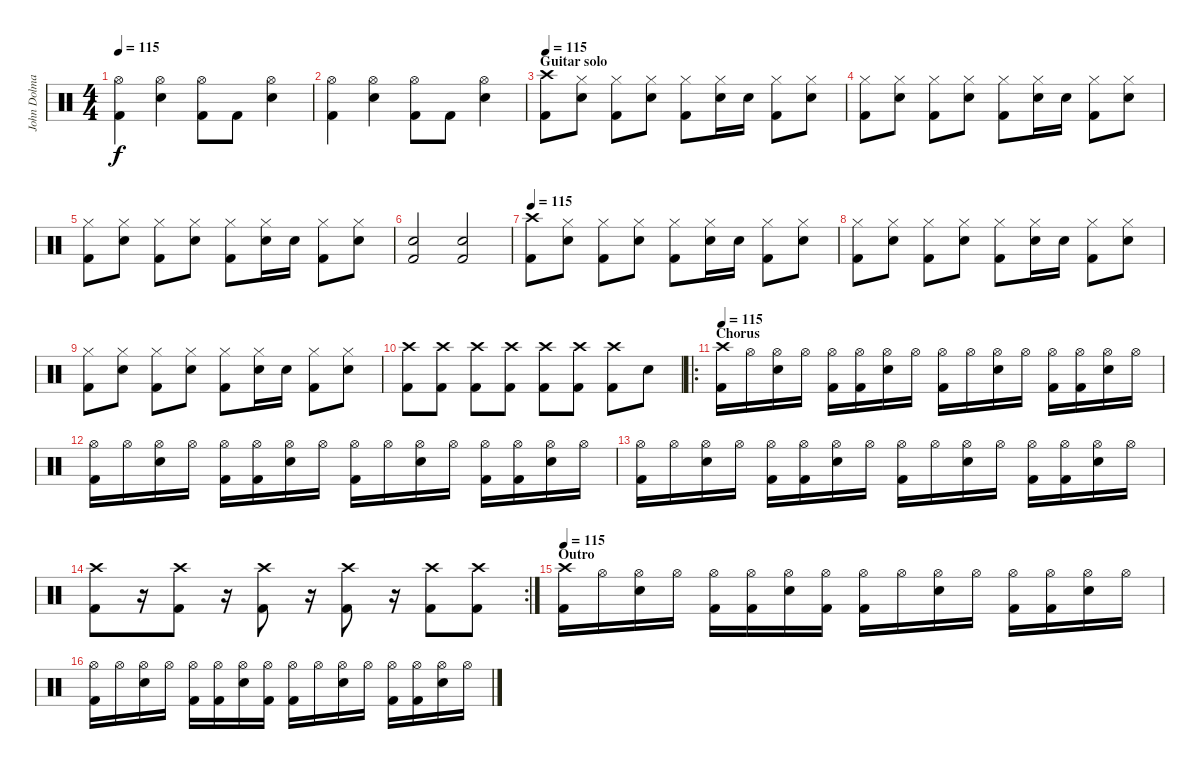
\track ("John Dolmayan" "John Dolma") {instrument percussion}
\staff {score}
\articulation defaults
\ts (4 4)
\tempo 115
\clef neutral
\ks c
("Hi-Hat (open)" "Kick (hit) 2").4{dy f} ("Hi-Hat (open)" "Electric Snare (hit)").4 ("Hi-Hat (open)" "Kick (hit) 2").8 "Kick (hit) 2".8 ("Hi-Hat (open)" "Electric Snare (hit)").4 |
("Hi-Hat (open)" "Kick (hit) 2").4 ("Hi-Hat (open)" "Electric Snare (hit)").4 ("Hi-Hat (open)" "Kick (hit) 2").8 "Kick (hit) 2".8 ("Hi-Hat (open)" "Electric Snare (hit)").4 |
\section ("" "Guitar solo")
\tempo 115
("Crash high (hit)" "Kick (hit) 2").8 ("Hi-Hat (closed)" "Electric Snare (hit)").8 ("Hi-Hat (closed)" "Kick (hit) 2").8 ("Hi-Hat (closed)" "Electric Snare (hit)").8 ("Hi-Hat (closed)" "Kick (hit) 2").8 ("Hi-Hat (closed)" "Electric Snare (hit)").16 "Electric Snare (hit)".16 ("Hi-Hat (closed)" "Kick (hit) 2").8 ("Hi-Hat (closed)" "Electric Snare (hit)").8 |
("Hi-Hat (closed)" "Kick (hit) 2").8 ("Hi-Hat (closed)" "Electric Snare (hit)").8 ("Hi-Hat (closed)" "Kick (hit) 2").8 ("Hi-Hat (closed)" "Electric Snare (hit)").8 ("Hi-Hat (closed)" "Kick (hit) 2").8 ("Hi-Hat (closed)" "Electric Snare (hit)").16 "Electric Snare (hit)".16 ("Hi-Hat (closed)" "Kick (hit) 2").8 ("Hi-Hat (closed)" "Electric Snare (hit)").8 |
("Hi-Hat (closed)" "Kick (hit) 2").8 ("Hi-Hat (closed)" "Electric Snare (hit)").8 ("Hi-Hat (closed)" "Kick (hit) 2").8 ("Hi-Hat (closed)" "Electric Snare (hit)").8 ("Hi-Hat (closed)" "Kick (hit) 2").8 ("Hi-Hat (closed)" "Electric Snare (hit)").16 "Electric Snare (hit)".16 ("Hi-Hat (closed)" "Kick (hit) 2").8 ("Hi-Hat (closed)" "Electric Snare (hit)").8 |
("Electric Snare (hit)" "Kick (hit) 2").2 ("Electric Snare (hit)" "Kick (hit) 2").2 |
\tempo 115
("Crash high (hit)" "Kick (hit) 2").8 ("Hi-Hat (closed)" "Electric Snare (hit)").8 ("Hi-Hat (closed)" "Kick (hit) 2").8 ("Hi-Hat (closed)" "Electric Snare (hit)").8 ("Hi-Hat (closed)" "Kick (hit) 2").8 ("Hi-Hat (closed)" "Electric Snare (hit)").16 "Electric Snare (hit)".16 ("Hi-Hat (closed)" "Kick (hit) 2").8 ("Hi-Hat (closed)" "Electric Snare (hit)").8 |
("Hi-Hat (closed)" "Kick (hit) 2").8 ("Hi-Hat (closed)" "Electric Snare (hit)").8 ("Hi-Hat (closed)" "Kick (hit) 2").8 ("Hi-Hat (closed)" "Electric Snare (hit)").8 ("Hi-Hat (closed)" "Kick (hit) 2").8 ("Hi-Hat (closed)" "Electric Snare (hit)").16 "Electric Snare (hit)".16 ("Hi-Hat (closed)" "Kick (hit) 2").8 ("Hi-Hat (closed)" "Electric Snare (hit)").8 |
("Hi-Hat (closed)" "Kick (hit) 2").8 ("Hi-Hat (closed)" "Electric Snare (hit)").8 ("Hi-Hat (closed)" "Kick (hit) 2").8 ("Hi-Hat (closed)" "Electric Snare (hit)").8 ("Hi-Hat (closed)" "Kick (hit) 2").8 ("Hi-Hat (closed)" "Electric Snare (hit)").16 "Electric Snare (hit)".16 ("Hi-Hat (closed)" "Kick (hit) 2").8 ("Hi-Hat (closed)" "Electric Snare (hit)").8 |
("Crash high (hit)" "Kick (hit) 2").8 ("Crash high (hit)" "Kick (hit) 2").8 ("Crash high (hit)" "Kick (hit) 2").8 ("Crash high (hit)" "Kick (hit) 2").8 ("Crash high (hit)" "Kick (hit) 2").8 ("Crash high (hit)" "Kick (hit) 2").8 ("Crash high (hit)" "Kick (hit) 2").8 "Electric Snare (hit)".8 |
\ro
\section ("" "Chorus")
\tempo 115
("Crash high (hit)" "Kick (hit) 2").16 "Hi-Hat (open)".16 ("Hi-Hat (open)" "Electric Snare (hit)").16 "Hi-Hat (open)".16 ("Hi-Hat (open)" "Kick (hit) 2").16 ("Hi-Hat (open)" "Kick (hit) 2").16 ("Hi-Hat (open)" "Electric Snare (hit)").16 "Hi-Hat (open)".16 ("Hi-Hat (open)" "Kick (hit) 2").16 "Hi-Hat (open)".16 ("Hi-Hat (open)" "Electric Snare (hit)").16 "Hi-Hat (open)".16 ("Hi-Hat (open)" "Kick (hit) 2").16 ("Hi-Hat (open)" "Kick (hit) 2").16 ("Hi-Hat (open)" "Electric Snare (hit)").16 "Hi-Hat (open)".16 |
("Hi-Hat (open)" "Kick (hit) 2").16 "Hi-Hat (open)".16 ("Hi-Hat (open)" "Electric Snare (hit)").16 "Hi-Hat (open)".16 ("Hi-Hat (open)" "Kick (hit) 2").16 ("Hi-Hat (open)" "Kick (hit) 2").16 ("Hi-Hat (open)" "Electric Snare (hit)").16 "Hi-Hat (open)".16 ("Hi-Hat (open)" "Kick (hit) 2").16 "Hi-Hat (open)".16 ("Hi-Hat (open)" "Electric Snare (hit)").16 "Hi-Hat (open)".16 ("Hi-Hat (open)" "Kick (hit) 2").16 ("Hi-Hat (open)" "Kick (hit) 2").16 ("Hi-Hat (open)" "Electric Snare (hit)").16 "Hi-Hat (open)".16 |
("Hi-Hat (open)" "Kick (hit) 2").16 "Hi-Hat (open)".16 ("Hi-Hat (open)" "Electric Snare (hit)").16 "Hi-Hat (open)".16 ("Hi-Hat (open)" "Kick (hit) 2").16 ("Hi-Hat (open)" "Kick (hit) 2").16 ("Hi-Hat (open)" "Electric Snare (hit)").16 "Hi-Hat (open)".16 ("Hi-Hat (open)" "Kick (hit) 2").16 "Hi-Hat (open)".16 ("Hi-Hat (open)" "Electric Snare (hit)").16 "Hi-Hat (open)".16 ("Hi-Hat (open)" "Kick (hit) 2").16 ("Hi-Hat (open)" "Kick (hit) 2").16 ("Hi-Hat (open)" "Electric Snare (hit)").16 "Hi-Hat (open)".16 |
\rc 2
("Crash high (hit)" "Kick (hit) 2").8 r.16 ("Crash high (hit)" "Kick (hit) 2").8 r.16 ("Crash high (hit)" "Kick (hit) 2").8 r.16 ("Crash high (hit)" "Kick (hit) 2").8 r.16 ("Crash high (hit)" "Kick (hit) 2").8 ("Crash high (hit)" "Kick (hit) 2").8 |
\section ("" "Outro")
\tempo 115
("Crash high (hit)" "Kick (hit) 2").16 "Hi-Hat (open)".16 ("Hi-Hat (open)" "Electric Snare (hit)").16 "Hi-Hat (open)".16 ("Hi-Hat (open)" "Kick (hit) 2").16 ("Hi-Hat (open)" "Kick (hit) 2").16 ("Hi-Hat (open)" "Electric Snare (hit)").16 ("Hi-Hat (open)" "Kick (hit) 2").16 ("Hi-Hat (open)" "Kick (hit) 2").16 "Hi-Hat (open)".16 ("Hi-Hat (open)" "Electric Snare (hit)").16 "Hi-Hat (open)".16 ("Hi-Hat (open)" "Kick (hit) 2").16 ("Hi-Hat (open)" "Kick (hit) 2").16 ("Hi-Hat (open)" "Electric Snare (hit)").16 "Hi-Hat (open)".16 |
("Hi-Hat (open)" "Kick (hit) 2").16 "Hi-Hat (open)".16 ("Hi-Hat (open)" "Electric Snare (hit)").16 "Hi-Hat (open)".16 ("Hi-Hat (open)" "Kick (hit) 2").16 ("Hi-Hat (open)" "Kick (hit) 2").16 ("Hi-Hat (open)" "Electric Snare (hit)").16 ("Hi-Hat (open)" "Kick (hit) 2").16 ("Hi-Hat (open)" "Kick (hit) 2").16 "Hi-Hat (open)".16 ("Hi-Hat (open)" "Electric Snare (hit)").16 "Hi-Hat (open)".16 ("Hi-Hat (open)" "Kick (hit) 2").16 ("Hi-Hat (open)" "Kick (hit) 2").16 ("Hi-Hat (open)" "Electric Snare (hit)").16 "Hi-Hat (open)".16
